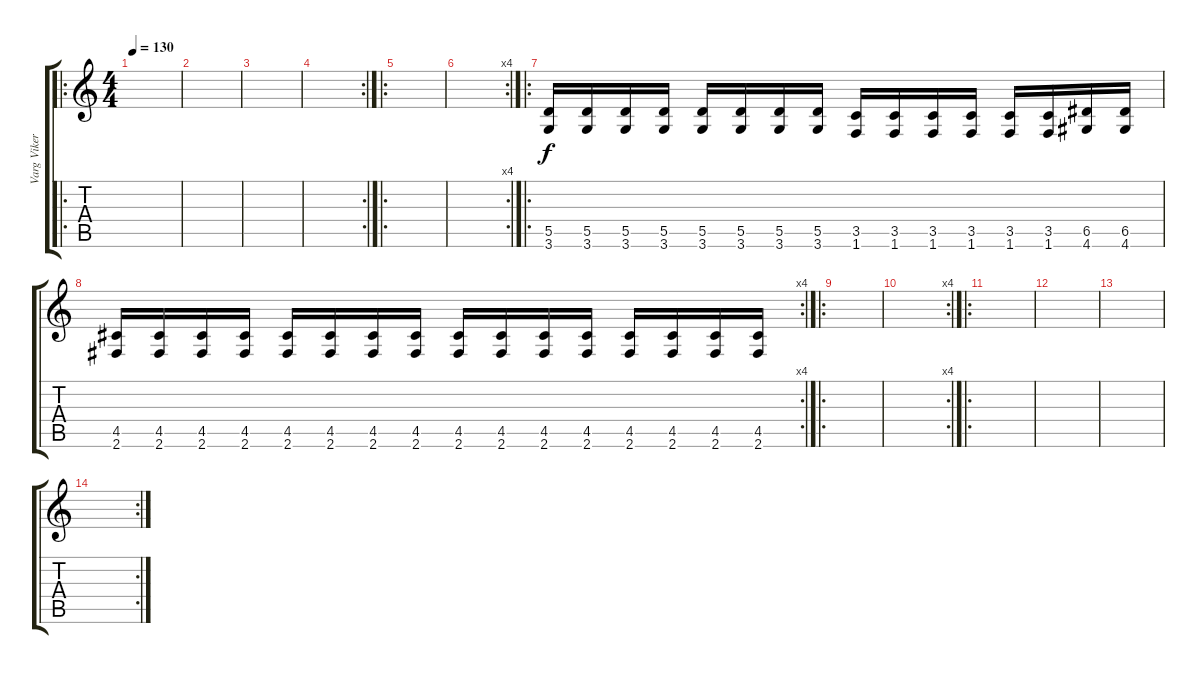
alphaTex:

\track ("Varg Vikernes (Background Guitar)" "Varg Viker") {instrument distortionguitar}
\staff {score tabs}
\tuning (E4 B3 G3 D3 A2 E2) {hide}
\ro
\ts (4 4)
\tempo 130
\clef g2
\ks c
|
|
|
\rc 2
|
\ro
|
\rc 4
|
\ro
(5.5 3.6).16 (5.5 3.6).16 (5.5 3.6).16 (5.5 3.6).16 (5.5 3.6).16 (5.5 3.6).16 (5.5 3.6).16 (5.5 3.6).16 (3.5 1.6).16 (3.5 1.6).16 (3.5 1.6).16 (3.5 1.6).16 (3.5 1.6).16 (3.5 1.6).16 (6.5 4.6).16 (6.5 4.6).16 |
\rc 4
(4.5 2.6).16 (4.5 2.6).16 (4.5 2.6).16 (4.5 2.6).16 (4.5 2.6).16 (4.5 2.6).16 (4.5 2.6).16 (4.5 2.6).16 (4.5 2.6).16 (4.5 2.6).16 (4.5 2.6).16 (4.5 2.6).16 (4.5 2.6).16 (4.5 2.6).16 (4.5 2.6).16 (4.5 2.6).16 |
\ro
|
\rc 4
|
\ro
|
|
|
\rc 2
